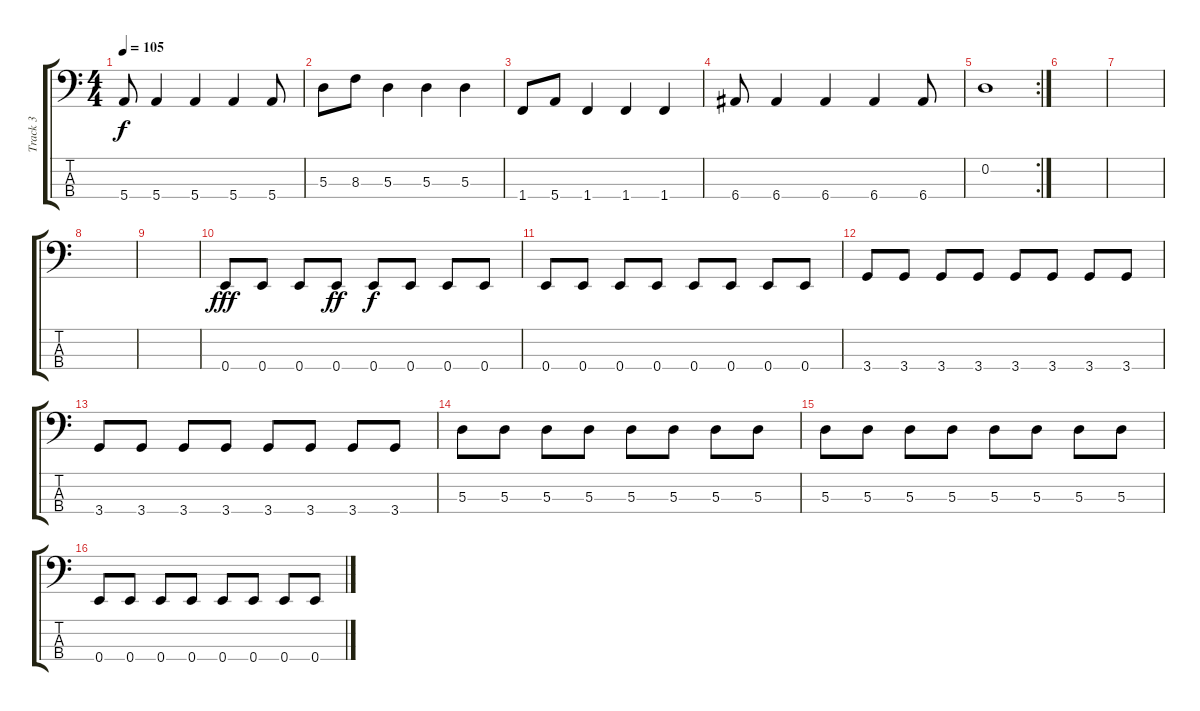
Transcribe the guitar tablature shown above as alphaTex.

\track ("Track 3" "Track 3") {instrument electricbassfinger}
\staff {score tabs}
\tuning (G2 D2 A1 E1) {hide}
\ts (4 4)
\tempo 105
\clef f4
\ks c
5.4.8{dy f} 5.4.4 5.4.4 5.4.4 5.4.8 |
5.3.8 8.3.8 5.3.4 5.3.4 5.3.4 |
1.4.8 5.4.8 1.4.4 1.4.4 1.4.4 |
6.4.8 6.4.4 6.4.4 6.4.4 6.4.8 |
\rc 2
0.2.1 |
|
|
|
|
0.4.8{dy fff} 0.4.8 0.4.8 0.4.8{dy ff} 0.4.8{dy f} 0.4.8 0.4.8 0.4.8 |
0.4.8 0.4.8 0.4.8 0.4.8 0.4.8 0.4.8 0.4.8 0.4.8 |
3.4.8 3.4.8 3.4.8 3.4.8 3.4.8 3.4.8 3.4.8 3.4.8 |
3.4.8 3.4.8 3.4.8 3.4.8 3.4.8 3.4.8 3.4.8 3.4.8 |
5.3.8 5.3.8 5.3.8 5.3.8 5.3.8 5.3.8 5.3.8 5.3.8 |
5.3.8 5.3.8 5.3.8 5.3.8 5.3.8 5.3.8 5.3.8 5.3.8 |
0.4.8 0.4.8 0.4.8 0.4.8 0.4.8 0.4.8 0.4.8 0.4.8
